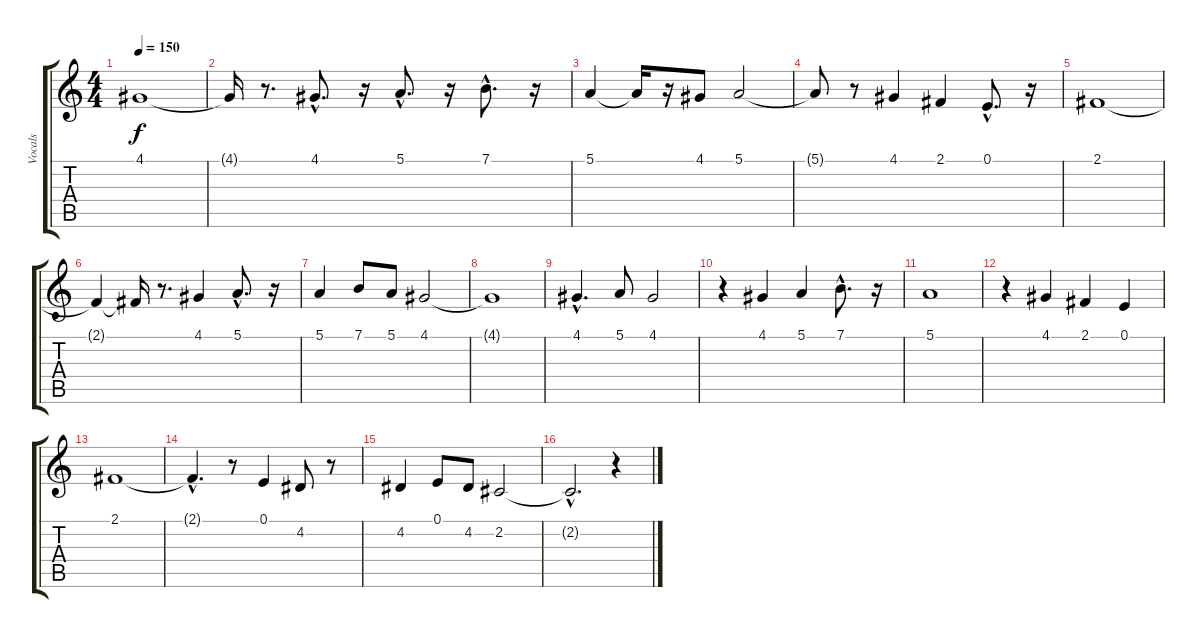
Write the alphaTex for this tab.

\track ("Vocals" "Vocals") {instrument lead2sawtooth}
\staff {score tabs}
\tuning (E4 B3 G3 D3 A2 E2) {hide}
\ts (4 4)
\tempo 150
\clef g2
\ks c
4.1.1{dy f} |
4.1{t}.16 r.8{d} 4.1{hac}.8{d} r.16 5.1{hac}.8{d} r.16 7.1{hac}.8{d} r.16 |
5.1.4 5.1{t}.16 r.16 4.1.8 5.1.2 |
5.1{t}.8 r.8 4.1.4 2.1.4 0.1{hac}.8{d} r.16 |
2.1.1 |
2.1{t}.4 2.1{t}.16 r.8{d} 4.1.4 5.1{hac}.8{d} r.16 |
5.1.4 7.1.8 5.1.8 4.1.2 |
4.1{t}.1 |
4.1{hac}.4{d} 5.1.8 4.1.2 |
r.4 4.1.4 5.1.4 7.1{hac}.8{d} r.16 |
5.1.1 |
r.4 4.1.4 2.1.4 0.1.4 |
2.1.1 |
2.1{hac t}.4{d} r.8 0.1.4 4.2.8 r.8 |
4.2.4 0.1.8 4.2.8 2.2.2 |
2.2{hac t}.2{d} r.4
